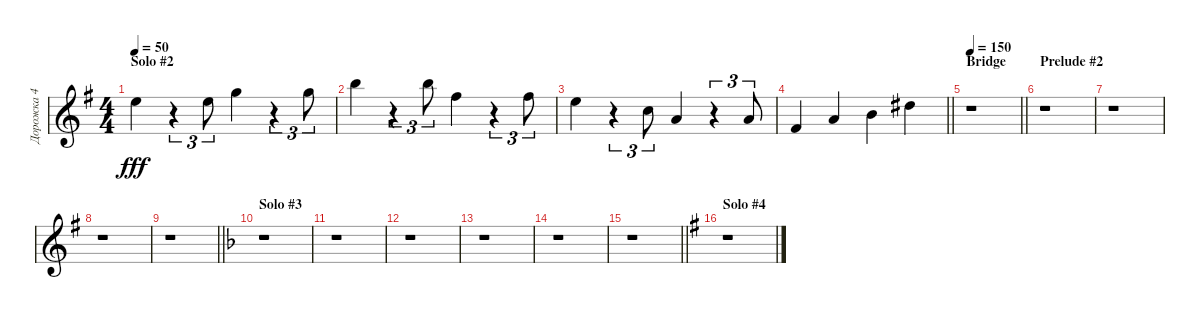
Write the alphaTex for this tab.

\track ("Дорожка 4" "Дорожка 4") {instrument violin}
\staff {score}
\tuning (E4 B3 G3 D3 A2 E2) {hide}
\ts (4 4)
\section ("" "Solo #2")
\tempo 50
\clef g2
\ks eminor
12.1.4{dy fff} r.4{tu (3 2)} 12.1.8{tu (3 2)} 15.1.4 r.4{tu (3 2)} 15.1.8{tu (3 2)} |
19.1.4 r.4{tu (3 2)} 19.1.8{tu (3 2)} 19.2.4 r.4{tu (3 2)} 19.2.8{tu (3 2)} |
17.2.4 r.4{tu (3 2)} 17.3.8{tu (3 2)} 14.3.4 r.4{tu (3 2)} 14.3.8{tu (3 2)} |
\barLineRight lightlight
11.3.4 10.2.4 12.2.4 11.1.4 |
\section ("" "Bridge")
\tempo 150
\barLineRight lightlight
r.1 |
\section ("" "Prelude #2")
r.1 |
r.1 |
r.1 |
\barLineRight lightlight
r.1 |
\section ("" "Solo #3")
\ks dminor
r.1 |
r.1 |
r.1 |
r.1 |
r.1 |
\barLineRight lightlight
r.1 |
\section ("" "Solo #4")
\ks eminor
r.1
